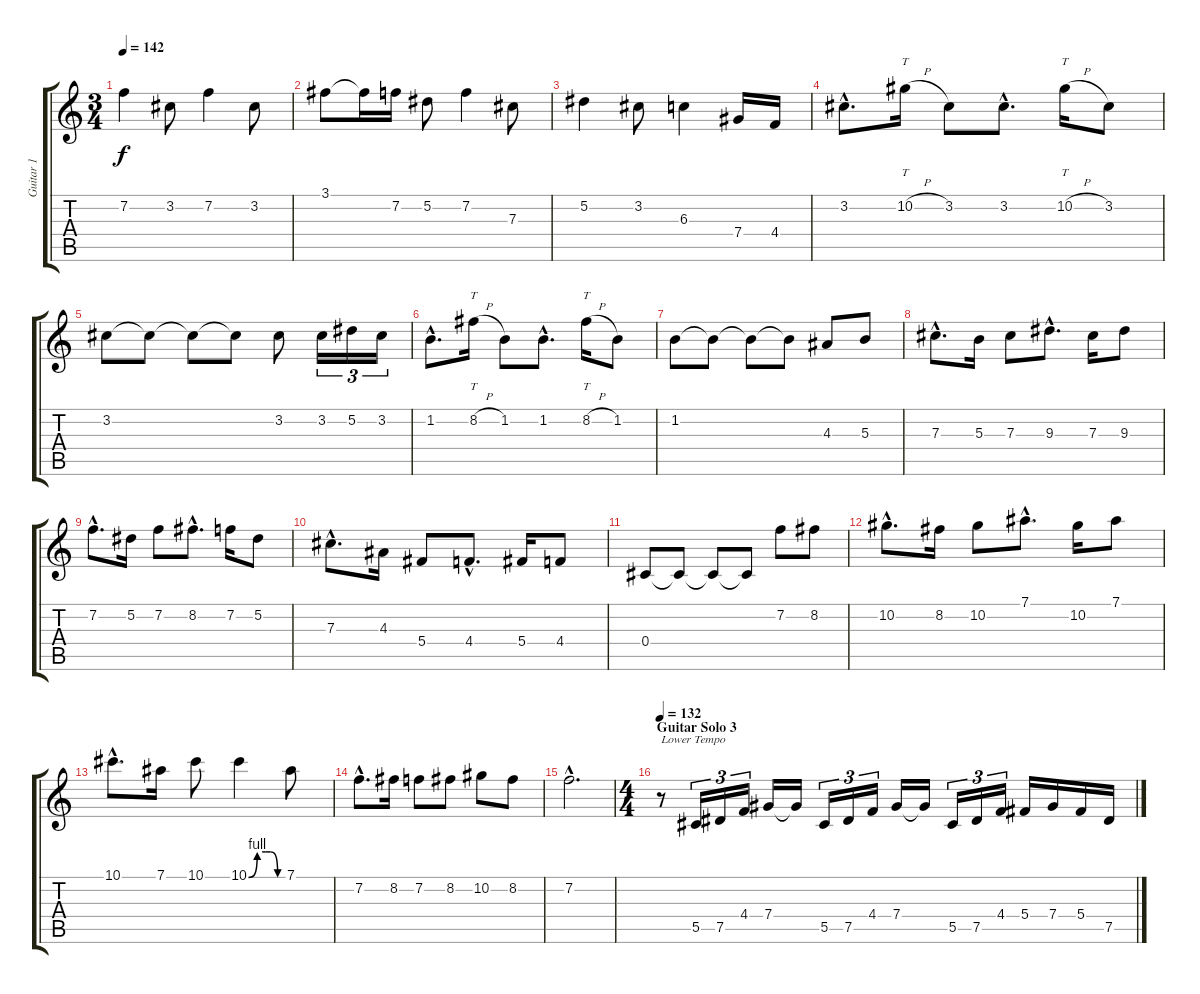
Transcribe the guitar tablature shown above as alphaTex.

\track ("Guitar 1" "Guitar 1") {instrument distortionguitar}
\staff {score tabs}
\tuning (Eb4 Bb3 Gb3 Db3 Ab2 Eb2) {hide}
\ts (3 4)
\tempo 142
\clef g2
\ks c
7.2.4{dy f} 3.2.8 7.2.4 3.2.8 |
3.1.8 3.1{t}.16 7.2.16 5.2.8 7.2.4 7.3.8 |
5.2.4 3.2.8 6.3.4 7.4.16 4.4.16 |
3.2{hac}.8{d} 10.2{h}.16{tt} 3.2.8 3.2{hac}.8{d} 10.2{h}.16{tt} 3.2.8 |
3.2.8 3.2{t}.8 3.2{t}.8 3.2{t}.8 3.2.8 3.2.16{tu (3 2)} 5.2.16{tu (3 2)} 3.2.16{tu (3 2)} |
1.2{hac}.8{d} 8.2{h}.16{tt} 1.2.8 1.2{hac}.8{d} 8.2{h}.16{tt} 1.2.8 |
1.2.8 1.2{t}.8 1.2{t}.8 1.2{t}.8 4.3.8 5.3.8 |
7.3{hac}.8{d} 5.3.16 7.3.8 9.3{hac}.8{d} 7.3.16 9.3.8 |
7.2{hac}.8{d} 5.2.16 7.2.8 8.2{hac}.8{d} 7.2.16 5.2.8 |
7.3{hac}.8{d} 4.3.16 5.4.8 4.4{hac}.8{d} 5.4.16 4.4.8 |
0.4.8 0.4{t}.8 0.4{t}.8 0.4{t}.8 7.2.8 8.2.8 |
10.2{hac}.8{d} 8.2.16 10.2.8 7.1{hac}.8{d} 10.2.16 7.1.8 |
10.1{hac}.8{d} 7.1.16 10.1.8 10.1{be (custom 0 0 15 4 30 4 38 4 51 0 60 0)}.4 7.1.8 |
7.2{hac}.8{d} 8.2.16 7.2.8 8.2.8 10.2.8 8.2.8 |
7.2{hac}.2{d} |
\ts (4 4)
\section ("" "Guitar Solo 3")
\tempo 132
r.8{txt "Lower Tempo"} 5.5.16{tu (3 2)} 7.5.16{tu (3 2)} 4.4.16{tu (3 2)} 7.4.16 7.4{t}.16 5.5.16{tu (3 2)} 7.5.16{tu (3 2)} 4.4.16{tu (3 2)} 7.4.16 7.4{t}.16 5.5.16{tu (3 2)} 7.5.16{tu (3 2)} 4.4.16{tu (3 2)} 5.4.16 7.4.16 5.4.16 7.5.16
